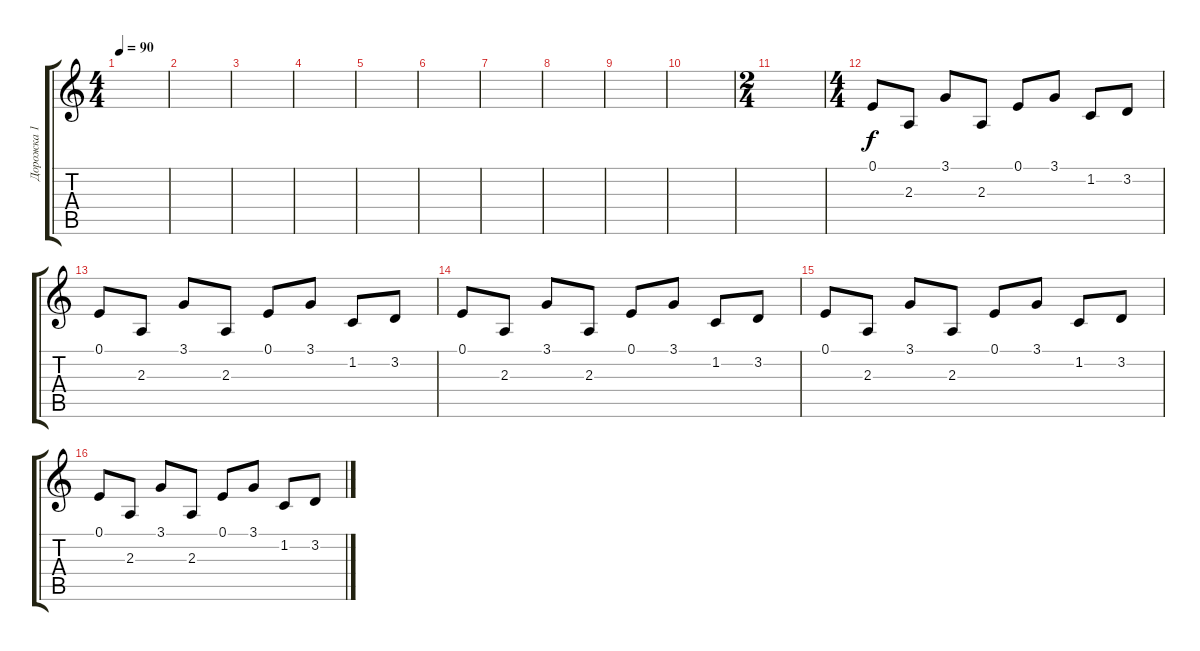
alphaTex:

\track ("Дорожка 1" "Дорожка 1") {instrument lead2sawtooth}
\staff {score tabs}
\tuning (E4 B3 G3 D3 A2 E2) {hide}
\ts (4 4)
\tempo 90
\clef g2
\ks c
|
|
|
|
|
|
|
|
|
|
\ts (2 4)
|
\ts (4 4)
0.1.8 2.3.8 3.1.8 2.3.8 0.1.8 3.1.8 1.2.8 3.2.8 |
0.1.8 2.3.8 3.1.8 2.3.8 0.1.8 3.1.8 1.2.8 3.2.8 |
0.1.8 2.3.8 3.1.8 2.3.8 0.1.8 3.1.8 1.2.8 3.2.8 |
0.1.8 2.3.8 3.1.8 2.3.8 0.1.8 3.1.8 1.2.8 3.2.8 |
0.1.8 2.3.8 3.1.8 2.3.8 0.1.8 3.1.8 1.2.8 3.2.8
